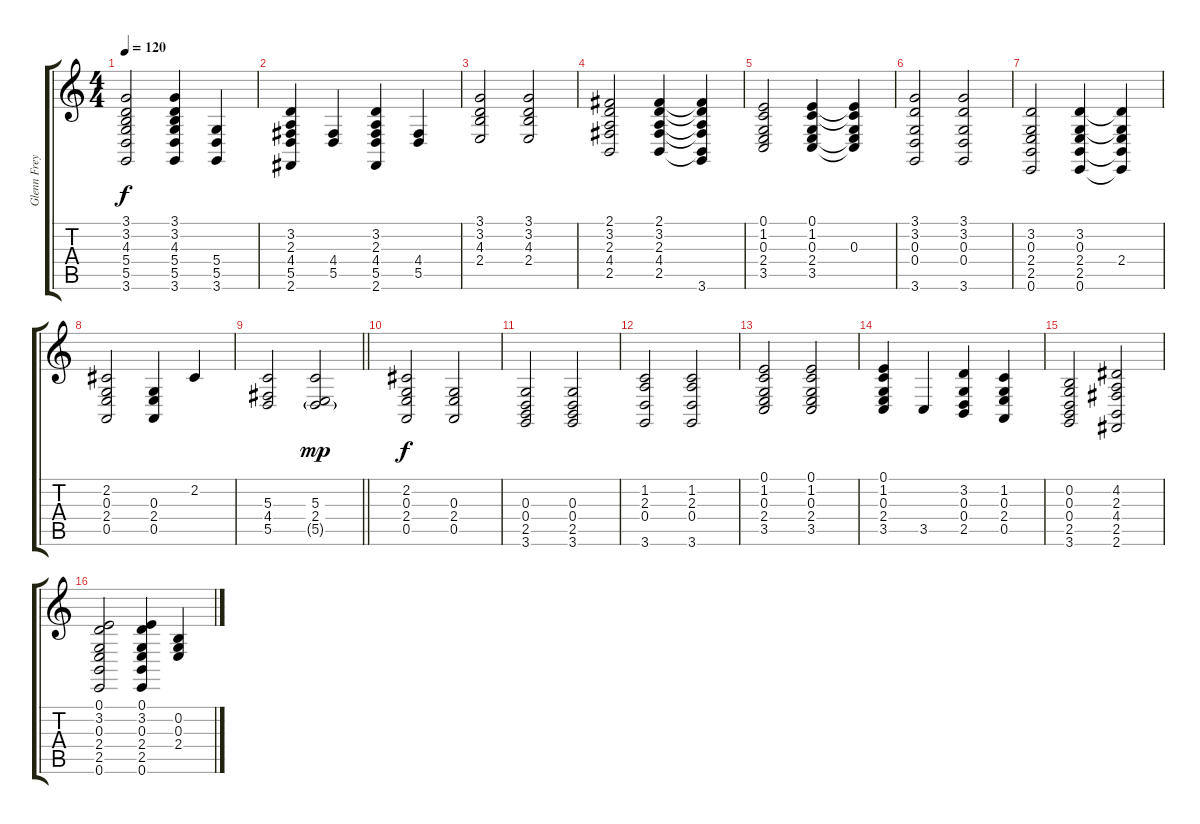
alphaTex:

\track ("Glenn Frey (Piano)" "Glenn Frey") {instrument acousticgrandpiano}
\staff {score tabs}
\tuning (E4 B3 G3 D3 A2 E2) {hide}
\ts (4 4)
\tempo 120
\clef g2
\ks c
(3.1 3.2 4.3 5.4 5.5 3.6).2{dy f} (3.1 3.2 4.3 5.4 5.5 3.6).4 (5.4 5.5 3.6).4 |
(3.2 2.3 4.4 5.5 2.6).4 (4.4 5.5).4 (3.2 2.3 4.4 5.5 2.6).4 (4.4 5.5).4 |
(3.1 3.2 4.3 2.4).2 (3.1 3.2 4.3 2.4).2 |
(2.1 3.2 2.3 4.4 2.5).2 (2.1 3.2 2.3 4.4 2.5).4 (2.1{t} 3.2{t} 2.3{t} 4.4{t} 2.5{t} 3.6).4 |
(0.1 1.2 0.3 2.4 3.5).2 (0.1 1.2 0.3 2.4 3.5).4 (0.1{t} 1.2{t} 0.3 2.4{t} 3.5{t}).4 |
(3.1 3.2 0.3 0.4 3.6).2 (3.1 3.2 0.3 0.4 3.6).2 |
(3.2 0.3 2.4 2.5 0.6).2 (3.2 0.3 2.4 2.5 0.6).4 (3.2{t} 0.3{t} 2.4 2.5{t} 0.6{t}).4 |
(2.2 0.3 2.4 0.5).2 (0.3 2.4 0.5).4 2.2.4 |
\barLineRight lightlight
(5.3 4.4 5.5).2 (5.3 2.4 5.5{g}).2{dy mp} |
(2.2 0.3 2.4 0.5).2{dy f} (0.3 2.4 0.5).2 |
(0.3 0.4 2.5 3.6).2 (0.3 0.4 2.5 3.6).2 |
(1.2 2.3 0.4 3.6).2 (1.2 2.3 0.4 3.6).2 |
(0.1 1.2 0.3 2.4 3.5).2 (0.1 1.2 0.3 2.4 3.5).2 |
(0.1 1.2 0.3 2.4 3.5).4 3.5.4 (3.2 0.3 0.4 2.5).4 (1.2 0.3 2.4 0.5).4 |
(0.2 0.3 0.4 2.5 3.6).2 (4.2 2.3 4.4 2.5 2.6).2 |
(0.1 3.2 0.3 2.4 2.5 0.6).2 (0.1 3.2 0.3 2.4 2.5 0.6).4 (0.2 0.3 2.4).4
